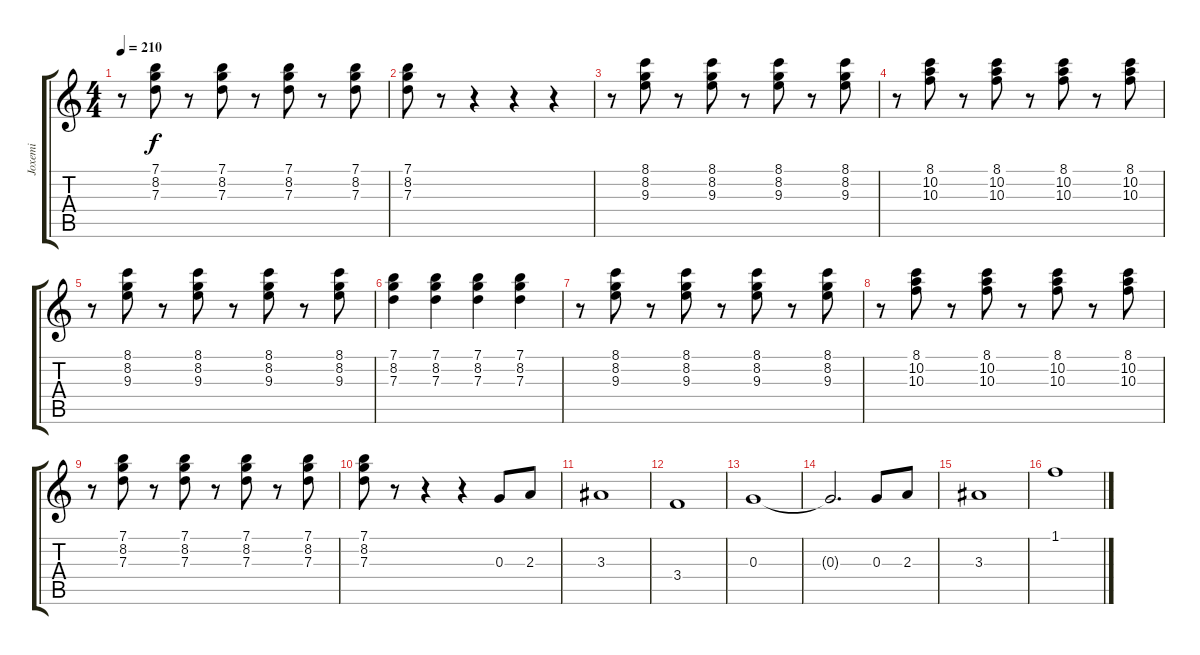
\track ("Joxemi" "Joxemi") {instrument electricguitarjazz}
\staff {score tabs}
\tuning (E4 B3 G3 D3 A2 E2) {hide}
\ts (4 4)
\tempo 210
\clef g2
\ks c
r.8{dy f} (7.1 8.2 7.3).8 r.8 (7.1 8.2 7.3).8 r.8 (7.1 8.2 7.3).8 r.8 (7.1 8.2 7.3).8 |
(7.1 8.2 7.3).8 r.8 r.4 r.4 r.4 |
r.8 (8.1 8.2 9.3).8 r.8 (8.1 8.2 9.3).8 r.8 (8.1 8.2 9.3).8 r.8 (8.1 8.2 9.3).8 |
r.8 (8.1 10.2 10.3).8 r.8 (8.1 10.2 10.3).8 r.8 (8.1 10.2 10.3).8 r.8 (8.1 10.2 10.3).8 |
r.8 (8.1 8.2 9.3).8 r.8 (8.1 8.2 9.3).8 r.8 (8.1 8.2 9.3).8 r.8 (8.1 8.2 9.3).8 |
(7.1 8.2 7.3).4 (7.1 8.2 7.3).4 (7.1 8.2 7.3).4 (7.1 8.2 7.3).4 |
r.8 (8.1 8.2 9.3).8 r.8 (8.1 8.2 9.3).8 r.8 (8.1 8.2 9.3).8 r.8 (8.1 8.2 9.3).8 |
r.8 (8.1 10.2 10.3).8 r.8 (8.1 10.2 10.3).8 r.8 (8.1 10.2 10.3).8 r.8 (8.1 10.2 10.3).8 |
r.8 (7.1 8.2 7.3).8 r.8 (7.1 8.2 7.3).8 r.8 (7.1 8.2 7.3).8 r.8 (7.1 8.2 7.3).8 |
(7.1 8.2 7.3).8 r.8 r.4 r.4 0.3.8{volume 11 instrument distortionguitar} 2.3.8 |
3.3.1 |
3.4.1 |
0.3.1 |
0.3{t}.2{d} 0.3.8 2.3.8 |
3.3.1 |
1.1.1
